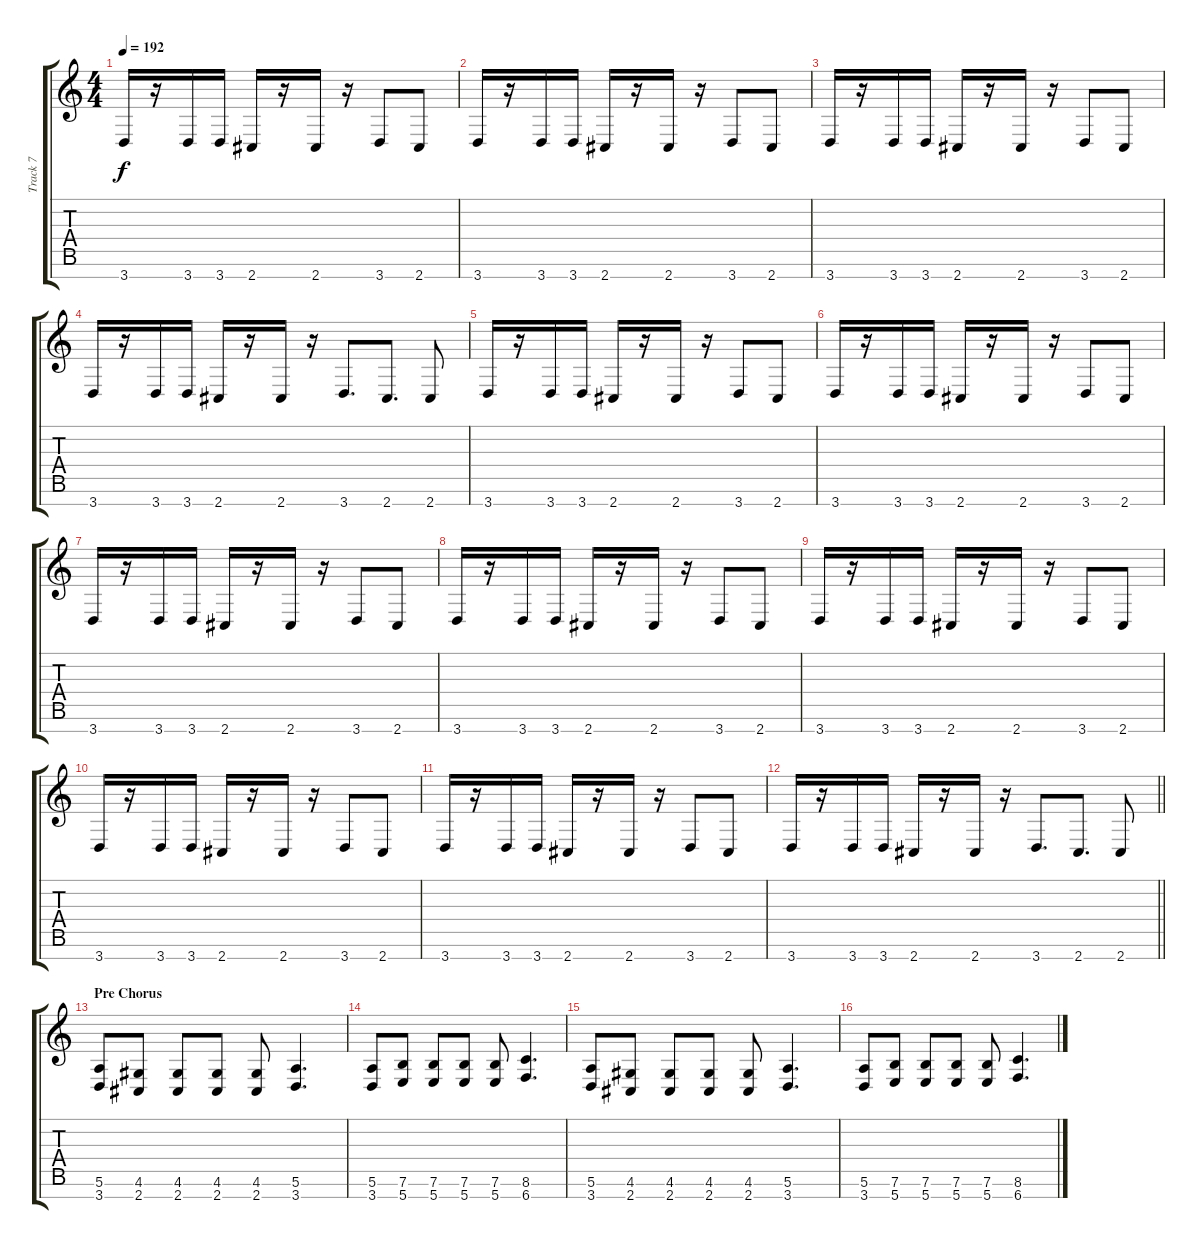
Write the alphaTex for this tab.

\track ("Track 7" "Track 7") {instrument distortionguitar}
\staff {score tabs}
\tuning (E4 B3 G3 D3 A2 E2 B1) {hide}
\ts (4 4)
\tempo 192
\clef g2
\ks c
3.7.16{dy f} r.16 3.7.16 3.7.16 2.7.16 r.16 2.7.16 r.16 3.7.8 2.7.8 |
3.7.16 r.16 3.7.16 3.7.16 2.7.16 r.16 2.7.16 r.16 3.7.8 2.7.8 |
3.7.16 r.16 3.7.16 3.7.16 2.7.16 r.16 2.7.16 r.16 3.7.8 2.7.8 |
3.7.16 r.16 3.7.16 3.7.16 2.7.16 r.16 2.7.16 r.16 3.7.8{d} 2.7.8{d} 2.7.8 |
3.7.16 r.16 3.7.16 3.7.16 2.7.16 r.16 2.7.16 r.16 3.7.8 2.7.8 |
3.7.16 r.16 3.7.16 3.7.16 2.7.16 r.16 2.7.16 r.16 3.7.8 2.7.8 |
3.7.16 r.16 3.7.16 3.7.16 2.7.16 r.16 2.7.16 r.16 3.7.8 2.7.8 |
3.7.16 r.16 3.7.16 3.7.16 2.7.16 r.16 2.7.16 r.16 3.7.8 2.7.8 |
3.7.16 r.16 3.7.16 3.7.16 2.7.16 r.16 2.7.16 r.16 3.7.8 2.7.8 |
3.7.16 r.16 3.7.16 3.7.16 2.7.16 r.16 2.7.16 r.16 3.7.8 2.7.8 |
3.7.16 r.16 3.7.16 3.7.16 2.7.16 r.16 2.7.16 r.16 3.7.8 2.7.8 |
\barLineRight lightlight
3.7.16 r.16 3.7.16 3.7.16 2.7.16 r.16 2.7.16 r.16 3.7.8{d} 2.7.8{d} 2.7.8 |
\section ("" "Pre Chorus")
(5.6 3.7).8 (4.6 2.7).8 (4.6 2.7).8 (4.6 2.7).8 (4.6 2.7).8 (5.6 3.7).4{d} |
(5.6 3.7).8 (7.6 5.7).8 (7.6 5.7).8 (7.6 5.7).8 (7.6 5.7).8 (8.6 6.7).4{d} |
(5.6 3.7).8 (4.6 2.7).8 (4.6 2.7).8 (4.6 2.7).8 (4.6 2.7).8 (5.6 3.7).4{d} |
(5.6 3.7).8 (7.6 5.7).8 (7.6 5.7).8 (7.6 5.7).8 (7.6 5.7).8 (8.6 6.7).4{d}
